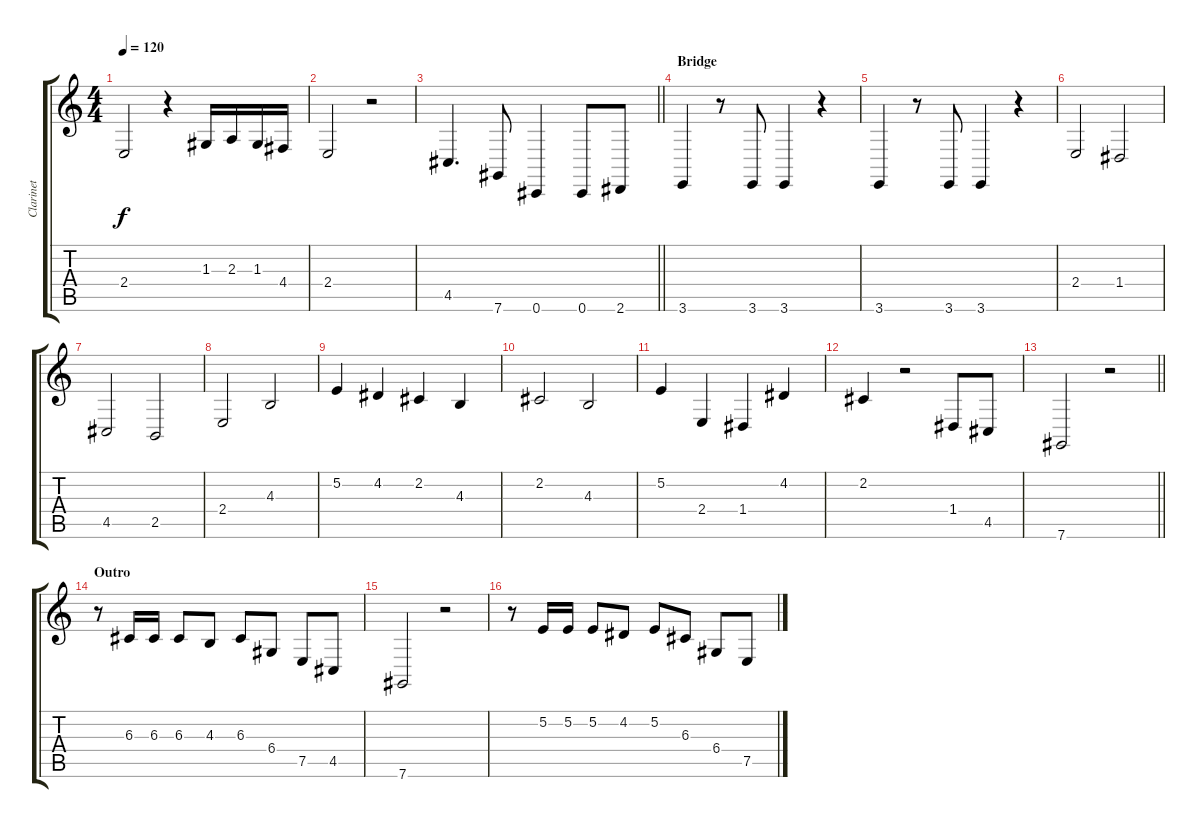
\track ("Clarinet" "Clarinet") {instrument clarinet}
\staff {score tabs}
\tuning (E4 B3 G3 D3 A2 Db2) {hide}
\ts (4 4)
\tempo 120
\clef g2
\ks c
2.4.2{dy f} r.4 1.3.16 2.3.16 1.3.16 4.4.16 |
2.4.2 r.2 |
\barLineRight lightlight
4.5.4{d} 7.6.8 0.6.4 0.6.8 2.6.8 |
\section ("" "Bridge")
3.6.4 r.8 3.6.8 3.6.4 r.4 |
3.6.4 r.8 3.6.8 3.6.4 r.4 |
2.4.2 1.4.2 |
4.5.2 2.5.2 |
2.4.2 4.3.2 |
5.2.4 4.2.4 2.2.4 4.3.4 |
2.2.2 4.3.2 |
5.2.4 2.4.4 1.4.4 4.2.4 |
2.2.4 r.2 1.4.8 4.5.8 |
\barLineRight lightlight
7.6.2 r.2 |
\section ("" "Outro")
r.8 6.3.16 6.3.16 6.3.8 4.3.8 6.3.8 6.4.8 7.5.8 4.5.8 |
7.6.2 r.2 |
r.8 5.2.16 5.2.16 5.2.8 4.2.8 5.2.8 6.3.8 6.4.8 7.5.8
